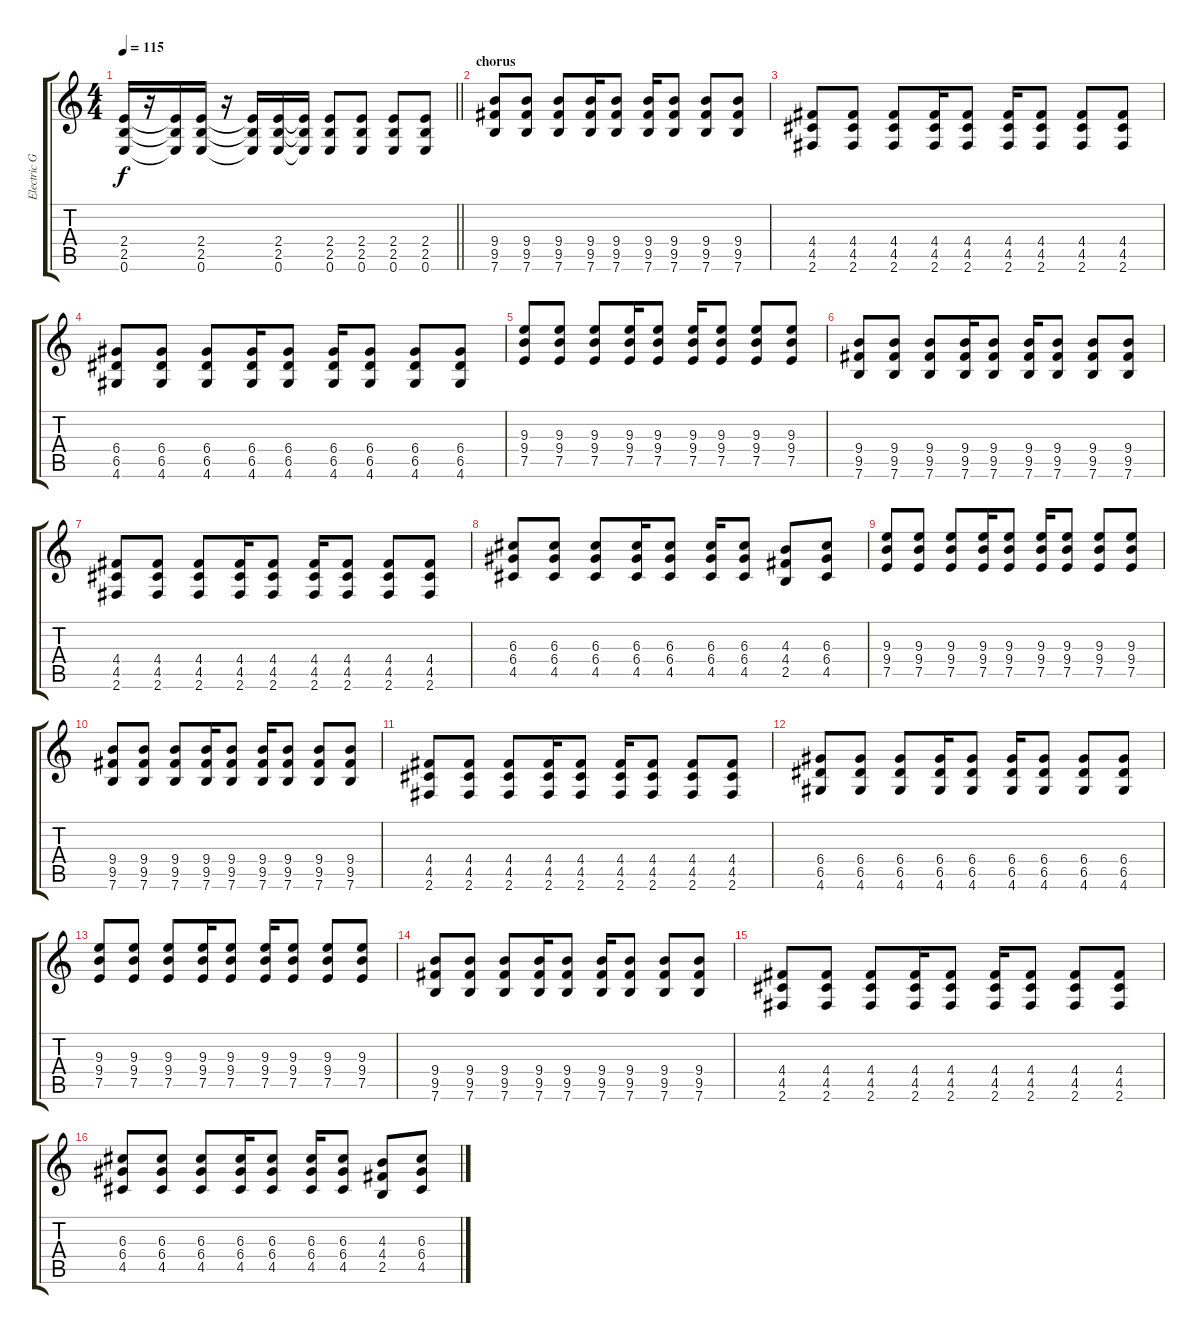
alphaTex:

\track ("Electric Guitar" "Electric G") {instrument distortionguitar}
\staff {score tabs}
\tuning (E4 B3 G3 D3 A2 E2) {hide}
\ts (4 4)
\tempo 115
\clef g2
\barLineRight lightlight
\ks c
(2.4 2.5 0.6).16{dy f} r.16 (2.4{t} 2.5{t} 0.6{t}).16 (2.4 2.5 0.6).16 r.16 (2.4{t} 2.5{t} 0.6{t}).16 (2.4 2.5 0.6).16 (2.4{t} 2.5{t} 0.6{t}).16 (2.4 2.5 0.6).8 (2.4 2.5 0.6).8 (2.4 2.5 0.6).8 (2.4 2.5 0.6).8 |
\section ("" "chorus")
(9.4 9.5 7.6).8 (9.4 9.5 7.6).8 (9.4 9.5 7.6).8 (9.4 9.5 7.6).16 (9.4 9.5 7.6).8 (9.4 9.5 7.6).16 (9.4 9.5 7.6).8 (9.4 9.5 7.6).8 (9.4 9.5 7.6).8 |
(4.4 4.5 2.6).8 (4.4 4.5 2.6).8 (4.4 4.5 2.6).8 (4.4 4.5 2.6).16 (4.4 4.5 2.6).8 (4.4 4.5 2.6).16 (4.4 4.5 2.6).8 (4.4 4.5 2.6).8 (4.4 4.5 2.6).8 |
(6.4 6.5 4.6).8 (6.4 6.5 4.6).8 (6.4 6.5 4.6).8 (6.4 6.5 4.6).16 (6.4 6.5 4.6).8 (6.4 6.5 4.6).16 (6.4 6.5 4.6).8 (6.4 6.5 4.6).8 (6.4 6.5 4.6).8 |
(9.3 9.4 7.5).8 (9.3 9.4 7.5).8 (9.3 9.4 7.5).8 (9.3 9.4 7.5).16 (9.3 9.4 7.5).8 (9.3 9.4 7.5).16 (9.3 9.4 7.5).8 (9.3 9.4 7.5).8 (9.3 9.4 7.5).8 |
(9.4 9.5 7.6).8 (9.4 9.5 7.6).8 (9.4 9.5 7.6).8 (9.4 9.5 7.6).16 (9.4 9.5 7.6).8 (9.4 9.5 7.6).16 (9.4 9.5 7.6).8 (9.4 9.5 7.6).8 (9.4 9.5 7.6).8 |
(4.4 4.5 2.6).8 (4.4 4.5 2.6).8 (4.4 4.5 2.6).8 (4.4 4.5 2.6).16 (4.4 4.5 2.6).8 (4.4 4.5 2.6).16 (4.4 4.5 2.6).8 (4.4 4.5 2.6).8 (4.4 4.5 2.6).8 |
(6.3 6.4 4.5).8 (6.3 6.4 4.5).8 (6.3 6.4 4.5).8 (6.3 6.4 4.5).16 (6.3 6.4 4.5).8 (6.3 6.4 4.5).16 (6.3 6.4 4.5).8 (4.3 4.4 2.5).8 (6.3 6.4 4.5).8 |
(9.3 9.4 7.5).8 (9.3 9.4 7.5).8 (9.3 9.4 7.5).8 (9.3 9.4 7.5).16 (9.3 9.4 7.5).8 (9.3 9.4 7.5).16 (9.3 9.4 7.5).8 (9.3 9.4 7.5).8 (9.3 9.4 7.5).8 |
(9.4 9.5 7.6).8 (9.4 9.5 7.6).8 (9.4 9.5 7.6).8 (9.4 9.5 7.6).16 (9.4 9.5 7.6).8 (9.4 9.5 7.6).16 (9.4 9.5 7.6).8 (9.4 9.5 7.6).8 (9.4 9.5 7.6).8 |
(4.4 4.5 2.6).8 (4.4 4.5 2.6).8 (4.4 4.5 2.6).8 (4.4 4.5 2.6).16 (4.4 4.5 2.6).8 (4.4 4.5 2.6).16 (4.4 4.5 2.6).8 (4.4 4.5 2.6).8 (4.4 4.5 2.6).8 |
(6.4 6.5 4.6).8 (6.4 6.5 4.6).8 (6.4 6.5 4.6).8 (6.4 6.5 4.6).16 (6.4 6.5 4.6).8 (6.4 6.5 4.6).16 (6.4 6.5 4.6).8 (6.4 6.5 4.6).8 (6.4 6.5 4.6).8 |
(9.3 9.4 7.5).8 (9.3 9.4 7.5).8 (9.3 9.4 7.5).8 (9.3 9.4 7.5).16 (9.3 9.4 7.5).8 (9.3 9.4 7.5).16 (9.3 9.4 7.5).8 (9.3 9.4 7.5).8 (9.3 9.4 7.5).8 |
(9.4 9.5 7.6).8 (9.4 9.5 7.6).8 (9.4 9.5 7.6).8 (9.4 9.5 7.6).16 (9.4 9.5 7.6).8 (9.4 9.5 7.6).16 (9.4 9.5 7.6).8 (9.4 9.5 7.6).8 (9.4 9.5 7.6).8 |
(4.4 4.5 2.6).8 (4.4 4.5 2.6).8 (4.4 4.5 2.6).8 (4.4 4.5 2.6).16 (4.4 4.5 2.6).8 (4.4 4.5 2.6).16 (4.4 4.5 2.6).8 (4.4 4.5 2.6).8 (4.4 4.5 2.6).8 |
(6.3 6.4 4.5).8 (6.3 6.4 4.5).8 (6.3 6.4 4.5).8 (6.3 6.4 4.5).16 (6.3 6.4 4.5).8 (6.3 6.4 4.5).16 (6.3 6.4 4.5).8 (4.3 4.4 2.5).8 (6.3 6.4 4.5).8
